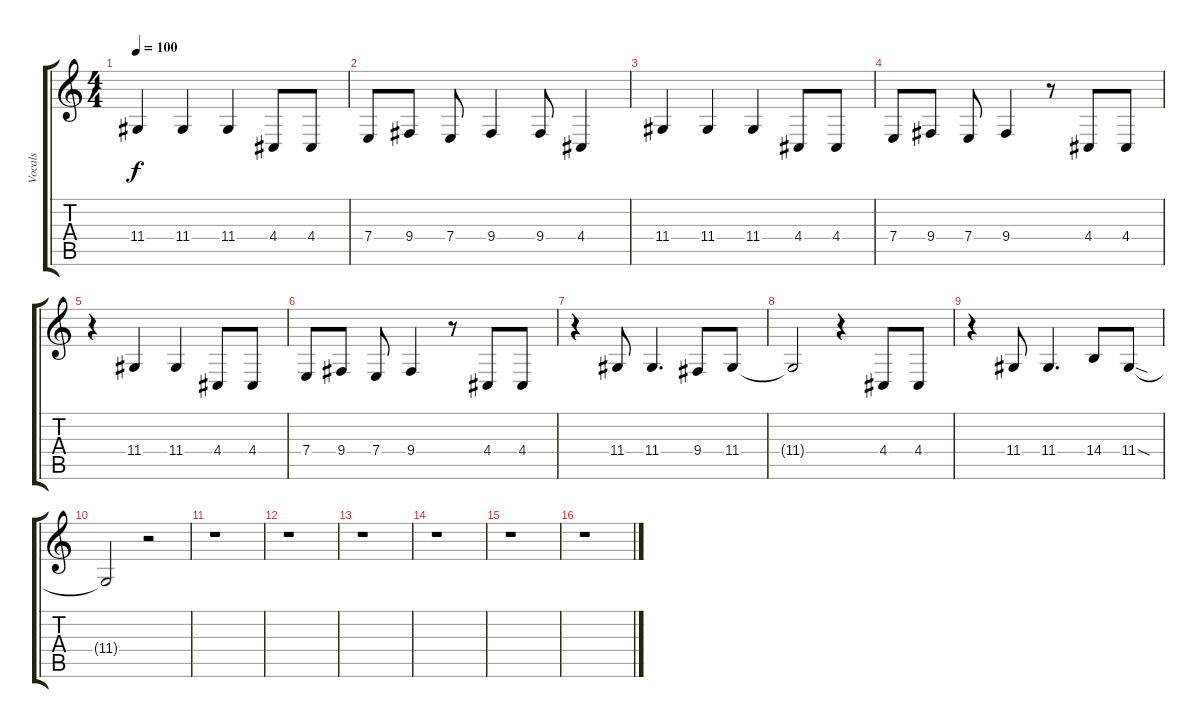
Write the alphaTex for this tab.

\track ("Vocals" "Vocals") {instrument pad3polysynth}
\staff {score tabs}
\tuning (B3 Gb3 D3 A2 E2 B1) {hide}
\ts (4 4)
\tempo 100
\clef g2
\ks c
11.4.4{dy f} 11.4.4 11.4.4 4.4.8 4.4.8 |
7.4.8 9.4.8 7.4.8 9.4.4 9.4.8 4.4.4 |
11.4.4 11.4.4 11.4.4 4.4.8 4.4.8 |
7.4.8 9.4.8 7.4.8 9.4.4 r.8 4.4.8 4.4.8 |
r.4 11.4.4 11.4.4 4.4.8 4.4.8 |
7.4.8 9.4.8 7.4.8 9.4.4 r.8 4.4.8 4.4.8 |
r.4 11.4.8 11.4.4{d} 9.4.8 11.4.8 |
11.4{t}.2 r.4 4.4.8 4.4.8 |
r.4 11.4.8 11.4.4{d} 14.4.8 11.4{sod}.8 |
11.4{t}.2 r.2 |
r.1 |
r.1 |
r.1 |
r.1 |
r.1 |
r.1
